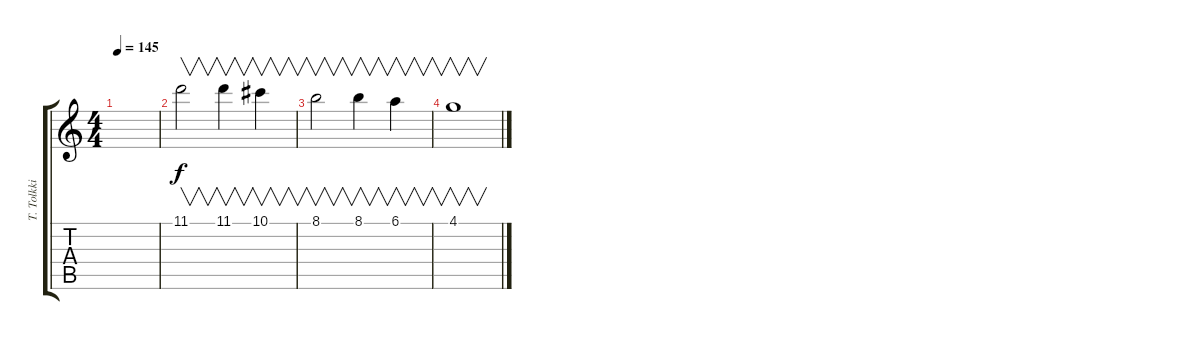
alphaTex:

\track ("T. Tolkki" "T. Tolkki") {instrument distortionguitar}
\staff {score tabs}
\tuning (Eb4 Bb3 Gb3 Db3 Ab2 Eb2) {hide}
\ts (4 4)
\tempo 145
\clef g2
\ks c
|
11.1.2{v} 11.1.4{v} 10.1.4{v} |
8.1.2{v} 8.1.4{v} 6.1.4{v} |
4.1.1{v}
